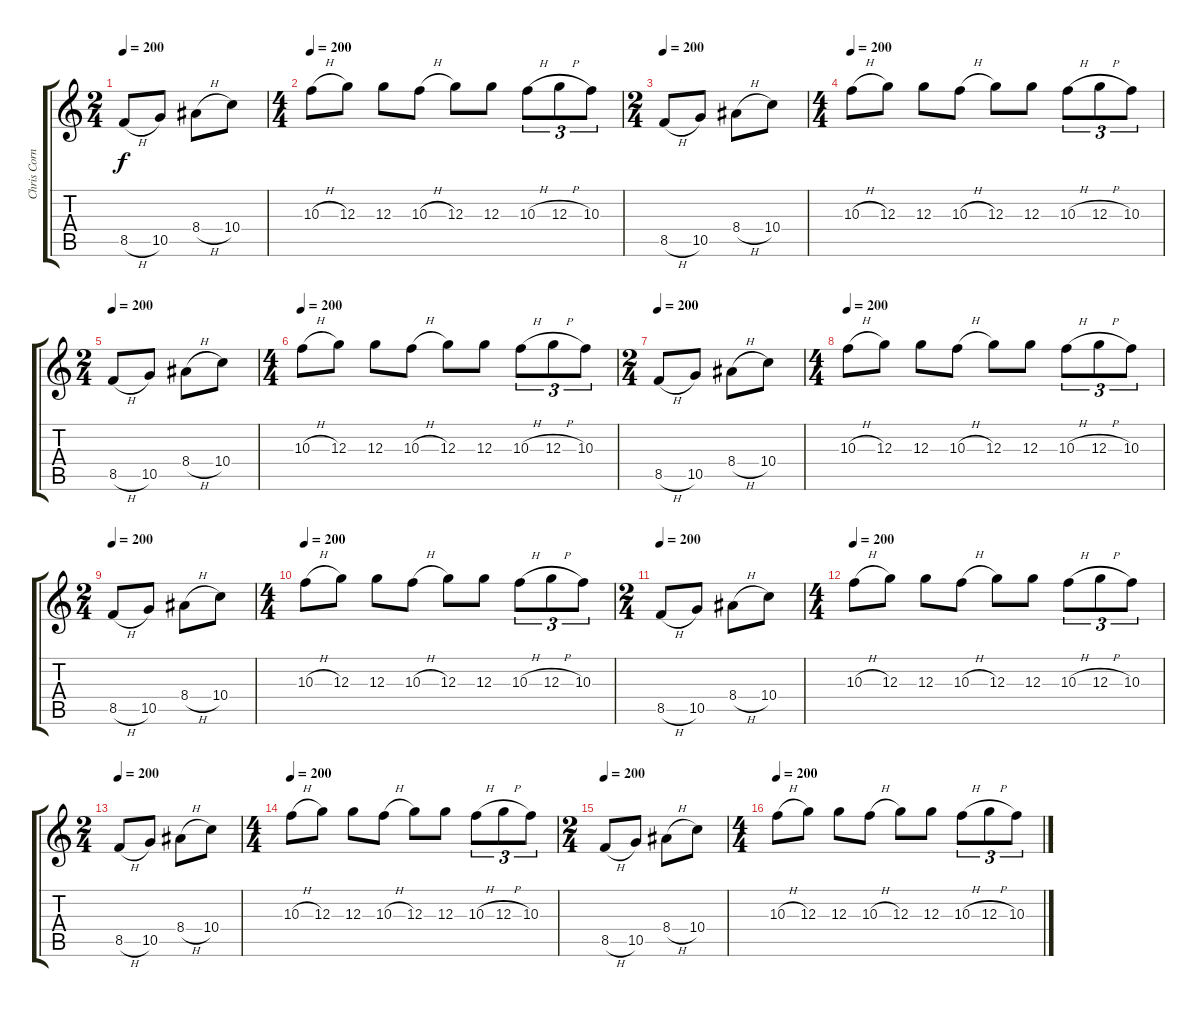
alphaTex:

\track ("Chris Cornell" "Chris Corn") {instrument overdrivenguitar}
\staff {score tabs}
\tuning (E4 B3 G3 D3 A2 D2) {hide}
\ts (2 4)
\tempo 200
\clef g2
\ks c
8.5{h}.8{dy f} 10.5.8 8.4{h}.8 10.4.8 |
\ts (4 4)
\tempo 200
10.3{h}.8 12.3.8 12.3.8 10.3{h}.8 12.3.8 12.3.8 10.3{h}.8{tu (3 2)} 12.3{h}.8{tu (3 2)} 10.3.8{tu (3 2)} |
\ts (2 4)
\tempo 200
8.5{h}.8 10.5.8 8.4{h}.8 10.4.8 |
\ts (4 4)
\tempo 200
10.3{h}.8 12.3.8 12.3.8 10.3{h}.8 12.3.8 12.3.8 10.3{h}.8{tu (3 2)} 12.3{h}.8{tu (3 2)} 10.3.8{tu (3 2)} |
\ts (2 4)
\tempo 200
8.5{h}.8 10.5.8 8.4{h}.8 10.4.8 |
\ts (4 4)
\tempo 200
10.3{h}.8 12.3.8 12.3.8 10.3{h}.8 12.3.8 12.3.8 10.3{h}.8{tu (3 2)} 12.3{h}.8{tu (3 2)} 10.3.8{tu (3 2)} |
\ts (2 4)
\tempo 200
8.5{h}.8 10.5.8 8.4{h}.8 10.4.8 |
\ts (4 4)
\tempo 200
10.3{h}.8 12.3.8 12.3.8 10.3{h}.8 12.3.8 12.3.8 10.3{h}.8{tu (3 2)} 12.3{h}.8{tu (3 2)} 10.3.8{tu (3 2)} |
\ts (2 4)
\tempo 200
8.5{h}.8 10.5.8 8.4{h}.8 10.4.8 |
\ts (4 4)
\tempo 200
10.3{h}.8 12.3.8 12.3.8 10.3{h}.8 12.3.8 12.3.8 10.3{h}.8{tu (3 2)} 12.3{h}.8{tu (3 2)} 10.3.8{tu (3 2)} |
\ts (2 4)
\tempo 200
8.5{h}.8 10.5.8 8.4{h}.8 10.4.8 |
\ts (4 4)
\tempo 200
10.3{h}.8 12.3.8 12.3.8 10.3{h}.8 12.3.8 12.3.8 10.3{h}.8{tu (3 2)} 12.3{h}.8{tu (3 2)} 10.3.8{tu (3 2)} |
\ts (2 4)
\tempo 200
8.5{h}.8 10.5.8 8.4{h}.8 10.4.8 |
\ts (4 4)
\tempo 200
10.3{h}.8 12.3.8 12.3.8 10.3{h}.8 12.3.8 12.3.8 10.3{h}.8{tu (3 2)} 12.3{h}.8{tu (3 2)} 10.3.8{tu (3 2)} |
\ts (2 4)
\tempo 200
8.5{h}.8 10.5.8 8.4{h}.8 10.4.8 |
\ts (4 4)
\tempo 200
10.3{h}.8 12.3.8 12.3.8 10.3{h}.8 12.3.8 12.3.8 10.3{h}.8{tu (3 2)} 12.3{h}.8{tu (3 2)} 10.3.8{tu (3 2)}
